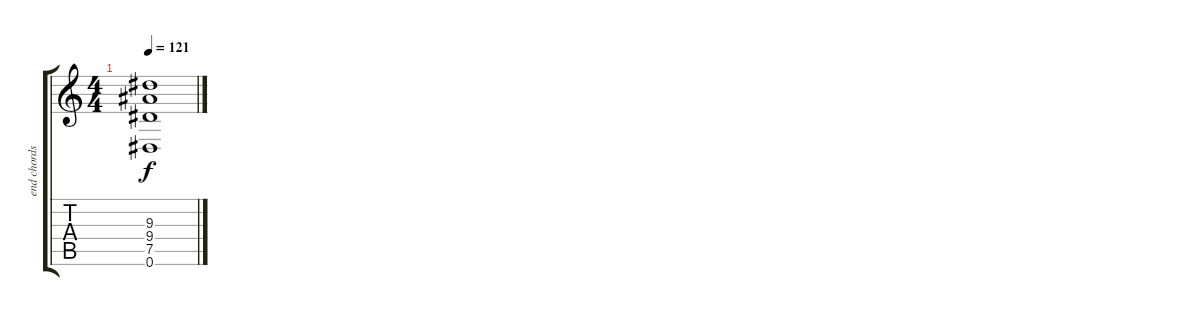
\track ("end chords" "end chords") {instrument overdrivenguitar}
\staff {score tabs}
\tuning (Eb4 Bb3 Gb3 Db3 Ab2 Eb2) {hide}
\ts (4 4)
\tempo 121
\clef g2
\ks c
(9.3 9.4 7.5 0.6).1{dy f}
